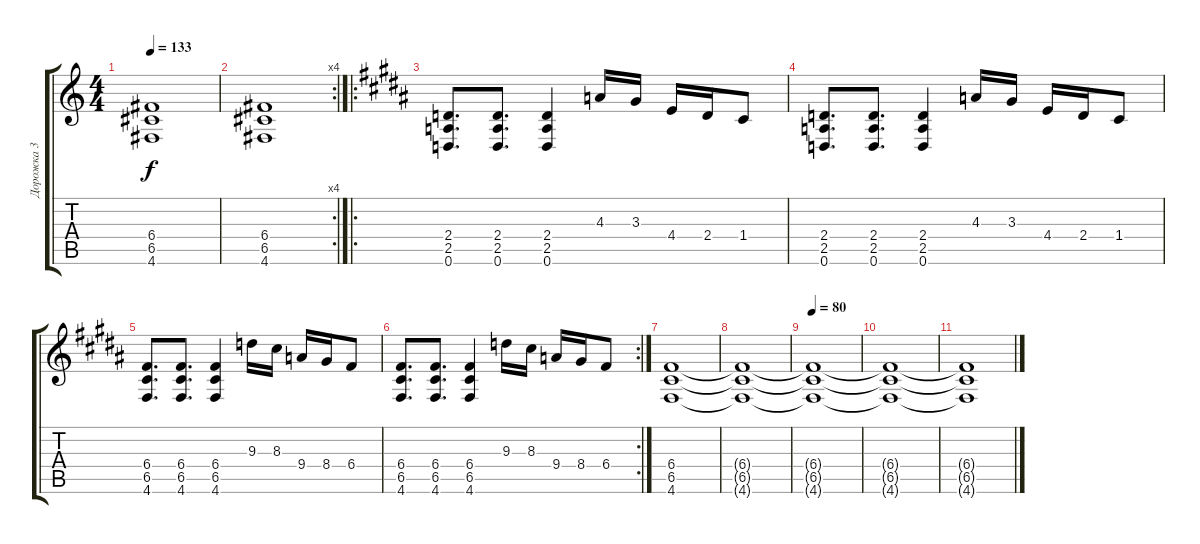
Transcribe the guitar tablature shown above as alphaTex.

\track ("Дорожка 3" "Дорожка 3") {instrument distortionguitar}
\staff {score tabs}
\tuning (D4 A3 F3 C3 G2 D2) {hide}
\ts (4 4)
\tempo 133
\clef g2
\ks c
(6.4 6.5 4.6).1{dy f} |
\rc 4
(6.4 6.5 4.6).1 |
\ro
\ks g#minor
(2.4 2.5 0.6).8{d} (2.4 2.5 0.6).8{d} (2.4 2.5 0.6).4 4.3.16 3.3.16 4.4.16 2.4.16 1.4.8 |
(2.4 2.5 0.6).8{d} (2.4 2.5 0.6).8{d} (2.4 2.5 0.6).4 4.3.16 3.3.16 4.4.16 2.4.16 1.4.8 |
(6.4 6.5 4.6).8{d} (6.4 6.5 4.6).8{d} (6.4 6.5 4.6).4 9.3.16 8.3.16 9.4.16 8.4.16 6.4.8 |
\rc 2
(6.4 6.5 4.6).8{d} (6.4 6.5 4.6).8{d} (6.4 6.5 4.6).4 9.3.16 8.3.16 9.4.16 8.4.16 6.4.8 |
(6.4 6.5 4.6).1 |
(6.4{t} 6.5{t} 4.6{t}).1 |
\tempo 80
(6.4{t} 6.5{t} 4.6{t}).1 |
(6.4{t} 6.5{t} 4.6{t}).1 |
(6.4{t} 6.5{t} 4.6{t}).1
